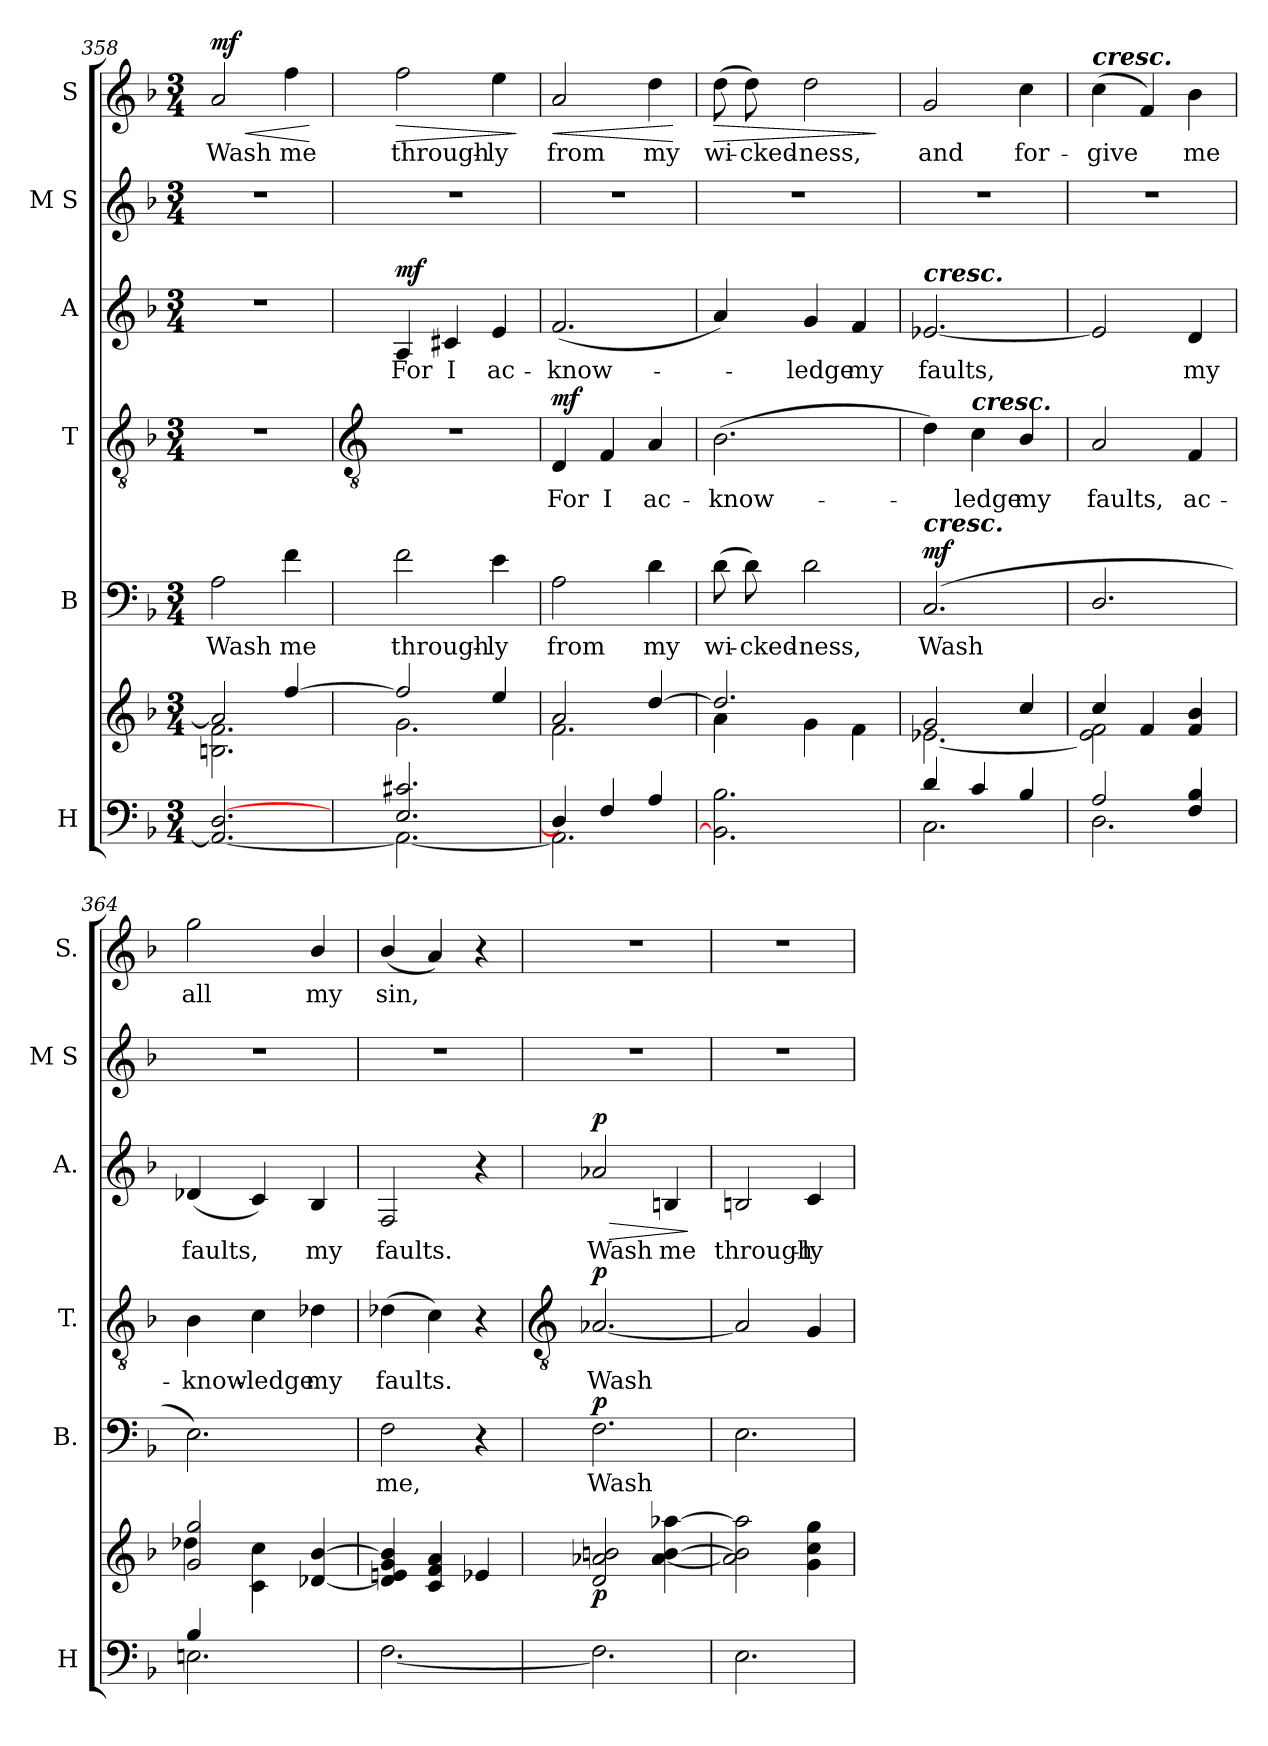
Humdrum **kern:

**kern	**kern	**dynam	**kern	**text	**dynam	**kern	**text	**dynam	**kern	**text	**dynam	**kern	**kern	**text	**dynam
*part6	*part6	*part6	*part5	*part5	*part5	*part4	*part4	*part4	*part3	*part3	*part3	*part2	*part1	*part1	*part1
*staff7	*staff6	*staff6/7	*staff5	*staff5	*staff5	*staff4	*staff4	*staff4	*staff3	*staff3	*staff3	*staff2	*staff1	*staff1	*staff1
*I"H	*	*	*I"B	*	*	*I"T	*	*	*I"A	*	*	*I"M S	*I"S	*	*
*I'H	*	*	*I'B.	*	*	*I'T.	*	*	*I'A.	*	*	*I'M S	*I'S.	*	*
*clefF4	*clefG2	*	*clefF4	*	*	*clefGv2	*	*	*clefG2	*	*	*clefG2	*clefG2	*	*
*k[b-]	*k[b-]	*	*k[b-]	*	*	*k[b-]	*	*	*k[b-]	*	*	*k[b-]	*k[b-]	*	*
*M3/4	*M3/4	*	*M3/4	*	*	*M3/4	*	*	*M3/4	*	*	*M3/4	*M3/4	*	*
=358	=358	=358	=358	=358	=358	=358	=358	=358	=358	=358	=358	=358	=358	=358	=358
*	*^	*	*	*	*	*	*	*	*	*	*	*	*	*	*
!	!	!	!	!	!LO:LY:b	!	!	!	!	!	!	!	!	!	!LO:LY:b	!LO:HP:b
!	!	!	!	!	!	!	!	!	!	!	!	!	!	!	!	!LO:DY:n=1:b
2.AA/_ [2.D/	2a/]	2.Bn\ 2.f\	.	2A!\	Wash	.	2.r	.	.	2.r	.	.	2.r	2a/	Wash	< mf
!	!	!	!	!	!LO:LY:b	!	!	!	!	!	!	!	!	!	!LO:LY:b	!
.	[4ff/	.	.	4f!\	me	.	.	.	.	.	.	.	.	4ff\	me	.
*	*v	*v	*	*	*	*	*	*	*	*	*	*	*	*	*	*
.	.	.	.	.	.	.	.	.	.	.	.	.	.	.	[
=359	=359	=359	=359	=359	=359	=359	=359	=359	=359	=359	=359	=359	=359	=359	=359
*	*	*	*	*	*	*clefGv2	*	*	*	*	*	*	*	*	*
*^	*^	*	*	*	*	*	*	*	*	*	*	*	*	*	*
!	!	!	!	!	!	!LO:LY:b	!	!	!	!	!	!LO:LY:b	!LO:DY:b	!	!	!LO:LY:b	!LO:HP:b
2.E/ 2.c#X/	2.AA\_	2ff/]	2.g\	.	2f!\	through-	.	2.r	.	.	4A/	For	mf	2.r	2ff\	through-	>
!	!	!	!	!	!	!	!	!	!	!	!	!LO:LY:b	!	!	!	!	!
.	.	.	.	.	.	.	.	.	.	.	4c#X/	I	.	.	.	.	.
!	!	!	!	!	!	!LO:LY:b	!	!	!	!	!	!LO:LY:b	!	!	!	!LO:LY:b	!
.	.	4ee/	.	.	4e!\	-ly	.	.	.	.	4e/	ac-	.	.	4ee\	-ly	.
*v	*v	*	*	*	*	*	*	*	*	*	*	*	*	*	*	*	*
*	*v	*v	*	*	*	*	*	*	*	*	*	*	*	*	*	*
.	.	.	.	.	.	.	.	.	.	.	.	.	.	.	]
!!LO:PB:g=z
=360	=360	=360	=360	=360	=360	=360	=360	=360	=360	=360	=360	=360	=360	=360	=360
*^	*^	*	*	*	*	*	*	*	*	*	*	*	*	*	*
!	!	!	!	!	!	!LO:LY:b	!	!	!LO:LY:b	!LO:DY:b	!	!LO:LY:b	!	!	!	!LO:LY:b	!LO:HP:b
4D/]	2.AA\]	2a/	2.f\	.	2A!\	from	.	4D/	For	mf	(2.f/	-know-	.	2.r	2a/	from	<
!	!	!	!	!	!	!	!	!	!LO:LY:b	!	!	!	!	!	!	!	!
4F/	.	.	.	.	.	.	.	4F/	I	.	.	.	.	.	.	.	.
!	!	!	!	!	!	!LO:LY:b	!	!	!LO:LY:b	!	!	!	!	!	!	!LO:LY:b	!
4A/	.	[4dd/	.	.	4d!\	my	.	4A/	ac-	.	.	.	.	.	4dd\	my	.
*v	*v	*	*	*	*	*	*	*	*	*	*	*	*	*	*	*	*
*	*v	*v	*	*	*	*	*	*	*	*	*	*	*	*	*	*
.	.	.	.	.	.	.	.	.	.	.	.	.	.	.	[
=361	=361	=361	=361	=361	=361	=361	=361	=361	=361	=361	=361	=361	=361	=361	=361
*^	*^	*	*	*	*	*	*	*	*	*	*	*	*	*	*
!	!	!	!	!	!	!LO:LY:b	!	!	!LO:LY:b	!	!	!	!	!	!	!LO:LY:b	!LO:HP:b
2.ryy	2.BB-\] 2.B-\	2.dd/]	4a\	.	(8d!\	wi-	.	(>2.B-\	-know-	.	4a/)	.	.	2.r	(8dd\	wi-	>
!	!	!	!	!	!	!LO:LY:b	!	!	!	!	!	!	!	!	!	!LO:LY:b	!
.	.	.	.	.	8d!\)	-cked-	.	.	.	.	.	.	.	.	8dd\)	-cked-	.
!	!	!	!	!	!	!LO:LY:b	!	!	!	!	!	!LO:LY:b	!	!	!	!LO:LY:b	!
.	.	.	4g\	.	2d!\	-ness,	.	.	.	.	4g/	ledge	.	.	2dd\	-ness,	.
!	!	!	!	!	!	!	!	!	!	!	!	!LO:LY:b	!	!	!	!	!
.	.	.	4f\	.	.	.	.	.	.	.	4f/	my	.	.	.	.	.
*v	*v	*	*	*	*	*	*	*	*	*	*	*	*	*	*	*	*
*	*v	*v	*	*	*	*	*	*	*	*	*	*	*	*	*	*
.	.	.	.	.	.	.	.	.	.	.	.	.	.	.	]
=362	=362	=362	=362	=362	=362	=362	=362	=362	=362	=362	=362	=362	=362	=362	=362
*^	*^	*	*	*	*	*	*	*	*	*	*	*	*	*	*
!	!	!	!	!	!	!	!	!	!	!	!LO:TX:a:Bi:t=cresc.	!	!	!	!	!	!
!	!	!	!	!	!LO:TX:a:Bi:t=cresc.	!	!	!	!	!	!	!	!	!	!	!	!
!	!	!	!	!	!	!LO:LY:b	!LO:DY:b	!	!	!	!	!LO:LY:b	!	!	!	!LO:LY:b	!
4d/	2.C\	2g/	[2.e-X\	.	(2.C/	Wash	mf	4d\)	.	.	[2.e-X/	faults,	.	2.r	2g/	and	.
!	!	!	!	!	!	!	!	!LO:TX:a:Bi:t=cresc.	!	!	!	!	!	!	!	!	!
!	!	!	!	!	!	!	!	!	!LO:LY:b	!	!	!	!	!	!	!	!
4c/	.	.	.	.	.	.	.	4c\	ledge	.	.	.	.	.	.	.	.
!	!	!	!	!	!	!	!	!	!LO:LY:b	!	!	!	!	!	!	!LO:LY:b	!
4B-/	.	4cc/	.	.	.	.	.	4B-/	my	.	.	.	.	.	4cc\	for-	.
=363	=363	=363	=363	=363	=363	=363	=363	=363	=363	=363	=363	=363	=363	=363	=363	=363	=363
!	!	!	!	!	!	!	!	!	!	!	!	!	!	!	!LO:TX:a:Bi:t=cresc.	!	!
!	!	!	!	!	!	!	!	!	!LO:LY:b	!	!	!	!	!	!	!LO:LY:b	!
2A/	2.D\	4cc/	2e-\] 2f\	.	2.D/	.	.	2A/	faults,	.	2e-/]	.	.	2.r	(4cc\	-give	.
.	.	4f/	.	.	.	.	.	.	.	.	.	.	.	.	4f/)	.	.
!	!	!	!	!	!	!	!	!	!LO:LY:b	!	!	!LO:LY:b	!	!	!	!LO:LY:b	!
4F/ 4B-/	.	4f/ 4b-/	4ryy	.	.	.	.	4F/	ac-	.	4d/	my	.	.	4b-\	me	.
=364	=364	=364	=364	=364	=364	=364	=364	=364	=364	=364	=364	=364	=364	=364	=364	=364	=364
!	!	!	!	!	!	!	!	!	!LO:LY:b	!	!	!LO:LY:b	!	!	!	!LO:LY:b	!
4B-/	2.Eni\	2g/ 2gg/	4dd-X\	.	2.E\)	.	.	4B-\	-know-	.	(4d-X/	faults,	.	2.r	2gg\	all	.
!	!	!	!	!	!	!	!	!	!LO:LY:b	!	!	!	!	!	!	!	!
2ryy	.	.	4c\ 4cc\	.	.	.	.	4c\	-ledge	.	4c/)	.	.	.	.	.	.
!	!	!	!	!	!	!	!	!	!LO:LY:b	!	!	!LO:LY:b	!	!	!	!LO:LY:b	!
.	.	[4d-X/ [4b-/	4ryy	.	.	.	.	4d-X\	my	.	4B-/	my	.	.	4b-/	my	.
=365	=365	=365	=365	=365	=365	=365	=365	=365	=365	=365	=365	=365	=365	=365	=365	=365	=365
!	!	!	!	!	!	!LO:LY:b	!	!	!LO:LY:b	!	!	!LO:LY:b	!	!	!	!LO:LY:b	!
2.ryy	[2.F\	4d-/] 4en/ 4g/ 4b-/]	4ryy	.	2F\	me,	.	(>4d-X\	faults.	.	2F/	faults.	.	2.r	(4b-/	sin,	.
.	.	4c/ 4f/ 4a/	2ryy	.	.	.	.	4c\)	.	.	.	.	.	.	4a/)	.	.
.	.	4e-X/	.	.	4r	.	.	4r	.	.	4r	.	.	.	4r	.	.
!!LO:PB:g=z
=366	=366	=366	=366	=366	=366	=366	=366	=366	=366	=366	=366	=366	=366	=366	=366	=366	=366
*	*	*	*	*	*	*	*	*clefGv2	*	*	*	*	*	*	*	*	*
!	!	!	!	!LO:DY:b	!	!LO:LY:b	!LO:DY:b	!	!LO:LY:b	!LO:DY:b	!	!LO:LY:b	!LO:HP:b	!	!	!	!
!	!	!	!	!	!	!	!	!	!	!	!	!	!LO:DY:n=1:b	!	!	!	!
2.ryy	2.F\]	2d/ 2a-X/ 2bn/	2ryy	p	2.F\	Wash	p	[2.A-X/	Wash	p	2a-X/	Wash	> p	2.r	2.r	.	.
!	!	!	!	!	!	!	!	!	!	!	!	!LO:LY:b	!	!	!	!	!
.	.	[4a-\ [4b\ [4aa-X\	4ryy	.	.	.	.	.	.	.	4Bn/	me	.	.	.	.	.
*v	*v	*	*	*	*	*	*	*	*	*	*	*	*	*	*	*	*
*	*v	*v	*	*	*	*	*	*	*	*	*	*	*	*	*	*
.	.	.	.	.	.	.	.	.	.	.	]	.	.	.	.
=367	=367	=367	=367	=367	=367	=367	=367	=367	=367	=367	=367	=367	=367	=367	=367
*^	*^	*	*	*	*	*	*	*	*	*	*	*	*	*	*
!	!	!	!	!	!	!	!	!	!	!	!	!LO:LY:b	!	!	!	!	!
2.ryy	2.E\	2a-\] 2b\] 2aa-\]	2.ryy	.	2.E\	.	.	2A-/]	.	.	2Bn/	through-	.	2.r	2.r	.	.
!	!	!	!	!	!	!	!	!	!	!	!	!LO:LY:b	!	!	!	!	!
.	.	4g\ 4cc\ 4gg\	.	.	.	.	.	4G/	.	.	4c/	-ly	.	.	.	.	.
*v	*v	*	*	*	*	*	*	*	*	*	*	*	*	*	*	*	*
*	*v	*v	*	*	*	*	*	*	*	*	*	*	*	*	*	*
=	=	=	=	=	=	=	=	=	=	=	=	=	=	=	=
*-	*-	*-	*-	*-	*-	*-	*-	*-	*-	*-	*-	*-	*-	*-	*-
